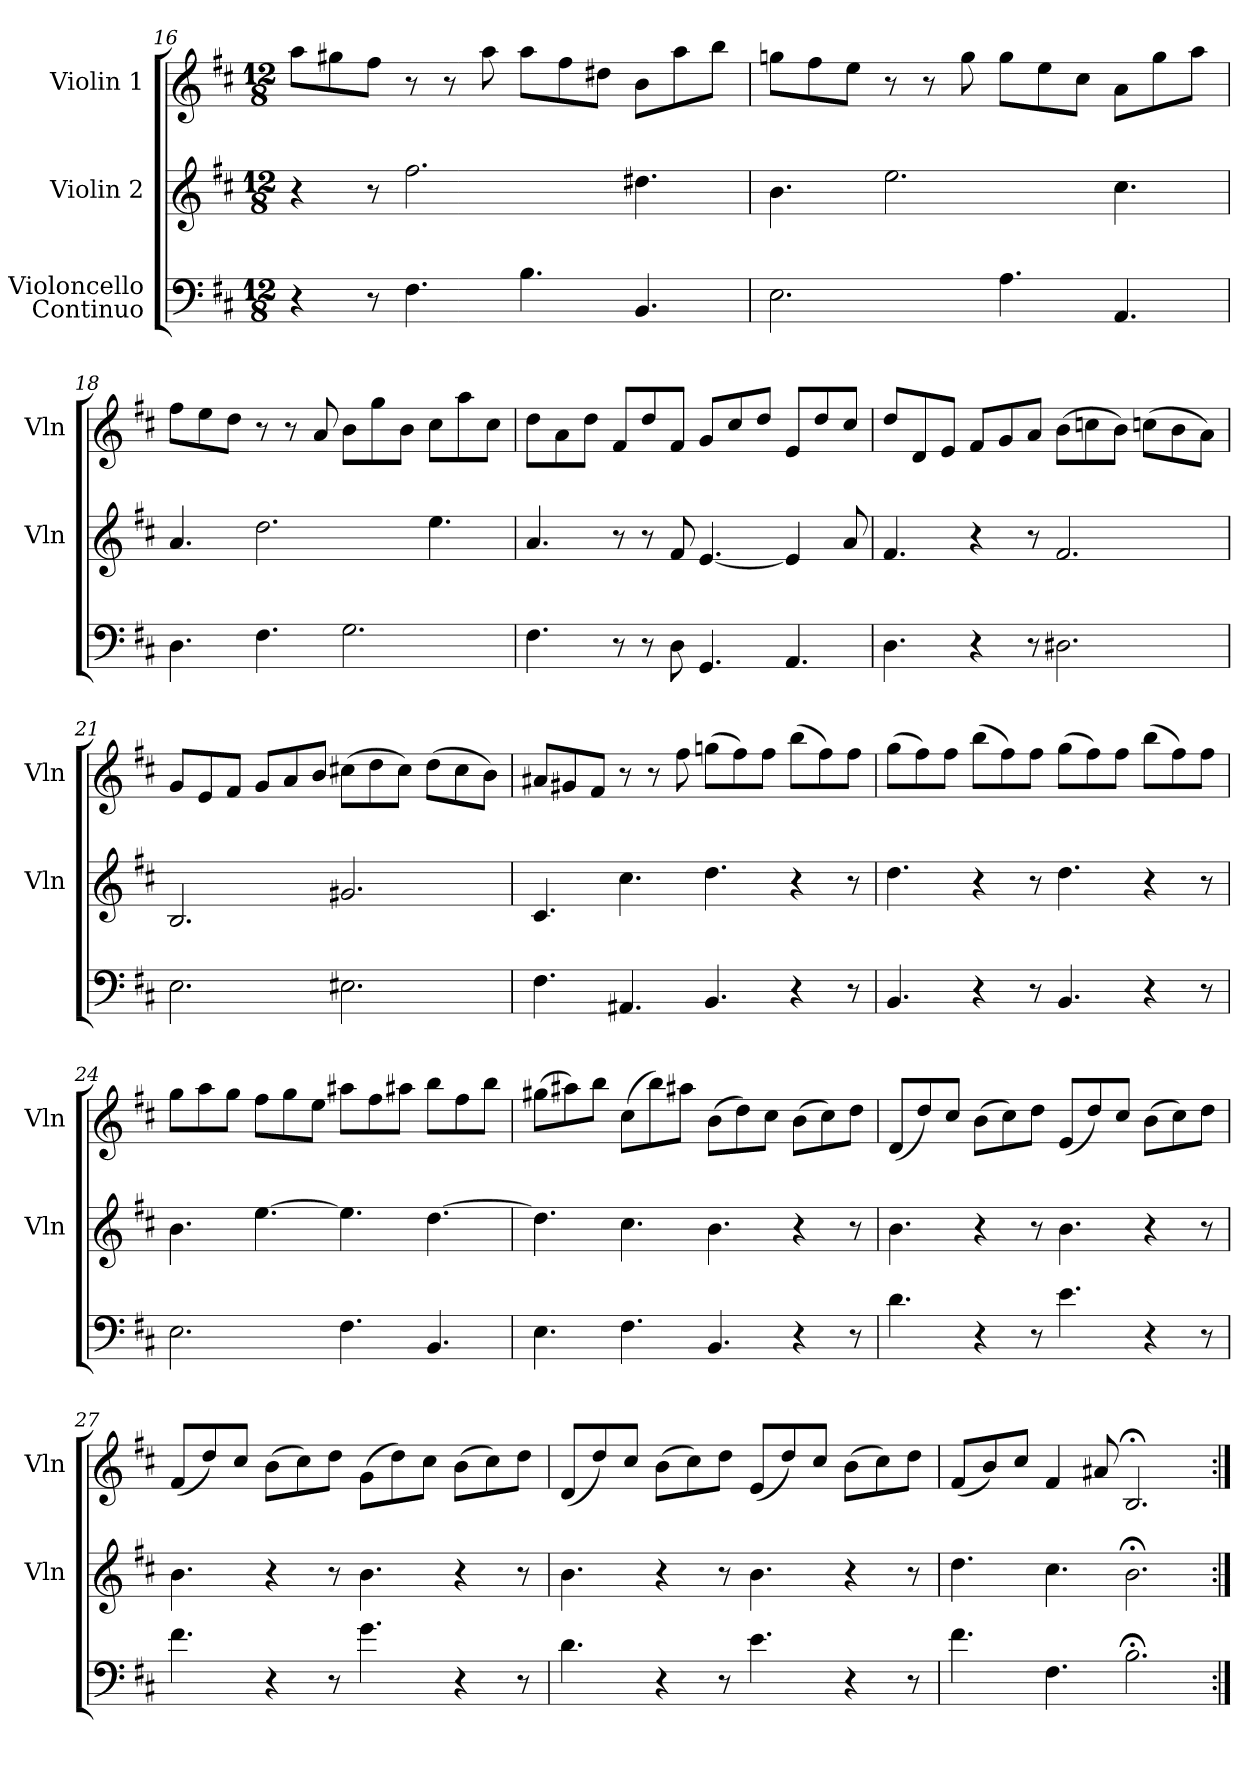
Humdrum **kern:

**kern	**kern	**kern
*part3	*part2	*part1
*staff3	*staff2	*staff1
*I"Violoncello\nContinuo	*I"Violin 2	*I"Violin 1
*	*I'Vln	*I'Vln
*clefF4	*clefG2	*clefG2
*k[f#c#]	*k[f#c#]	*k[f#c#]
*b:	*b:	*b:
*M12/8	*M12/8	*M12/8
=16	=16	=16
4r	4r	8aa\L
.	.	8gg#X\
8r	8r	8ff#\J
4.F#\	2.ff#\	8r
.	.	8r
.	.	8aa\
4.B\	.	8aa\L
.	.	8ff#\
.	.	8dd#X\J
4.BB/	4.dd#X\	8b\L
.	.	8aa\
.	.	8bb\J
=17	=17	=17
2.E\	4.b\	8ggn\L
.	.	8ff#\
.	.	8ee\J
.	2.ee\	8r
.	.	8r
.	.	8gg\
4.A\	.	8gg\L
.	.	8ee\
.	.	8cc#\J
4.AA/	4.cc#\	8a\L
.	.	8gg\
.	.	8aa\J
=18	=18	=18
4.D\	4.a/	8ff#\L
.	.	8ee\
.	.	8dd\J
4.F#\	2.dd\	8r
.	.	8r
.	.	8a/
2.G\	.	8b\L
.	.	8gg\
.	.	8b\J
.	4.ee\	8cc#\L
.	.	8aa\
.	.	8cc#\J
=19	=19	=19
4.F#\	4.a/	8dd\L
.	.	8a\
.	.	8dd\J
8r	8r	8f#/L
8r	8r	8dd/
8D\	8f#/	8f#/J
4.GG/	[4.e/	8g/L
.	.	8cc#/
.	.	8dd/J
4.AA/	4e/]	8e/L
.	.	8dd/
.	8a/	8cc#/J
=20	=20	=20
4.D\	4.f#/	8dd/L
.	.	8d/
.	.	8e/J
4r	4r	8f#/L
.	.	8g/
8r	8r	8a/J
2.D#X\	2.f#/	(8b\L
.	.	8ccn\
.	.	8b\J)
.	.	(8ccn\L
.	.	8b\
.	.	8a\J)
=21	=21	=21
2.E\	2.B/	8g/L
.	.	8e/
.	.	8f#/J
.	.	8g/L
.	.	8a/
.	.	8b/J
2.E#X\	2.g#X/	(8cc#X\L
.	.	8dd\
.	.	8cc#\J)
.	.	(8dd\L
.	.	8cc#\
.	.	8b\J)
=22	=22	=22
4.F#\	4.c#/	8a#X/L
.	.	8g#X/
.	.	8f#/J
4.AA#X/	4.cc#\	8r
.	.	8r
.	.	8ff#\
4.BB/	4.dd\	(8ggn\L
.	.	8ff#\)
.	.	8ff#\J
4r	4r	(8bb\L
.	.	8ff#\)
8r	8r	8ff#\J
=23	=23	=23
4.BB/	4.dd\	(8gg\L
.	.	8ff#\)
.	.	8ff#\J
4r	4r	(8bb\L
.	.	8ff#\)
8r	8r	8ff#\J
4.BB/	4.dd\	(8gg\L
.	.	8ff#\)
.	.	8ff#\J
4r	4r	(8bb\L
.	.	8ff#\)
8r	8r	8ff#\J
=24	=24	=24
2.E\	4.b\	8gg\L
.	.	8aa\
.	.	8gg\J
.	[4.ee\	8ff#\L
.	.	8gg\
.	.	8ee\J
4.F#\	4.ee\]	8aa#X\L
.	.	8ff#\
.	.	8aa#X\J
4.BB/	[4.dd\	8bb\L
.	.	8ff#\
.	.	8bb\J
=25	=25	=25
4.E\	4.dd\]	(8gg#X\L
.	.	8aa#X\)
.	.	8bb\J
4.F#\	4.cc#\	(8cc#\L
.	.	8bb\)
.	.	8aa#X\J
4.BB/	4.b\	(8b\L
.	.	8dd\)
.	.	8cc#\J
4r	4r	(8b\L
.	.	8cc#\)
8r	8r	8dd\J
=26	=26	=26
4.d\	4.b\	(8d/L
.	.	8dd/)
.	.	8cc#/J
4r	4r	(8b\L
.	.	8cc#\)
8r	8r	8dd\J
4.e\	4.b\	(8e/L
.	.	8dd/)
.	.	8cc#/J
4r	4r	(8b\L
.	.	8cc#\)
8r	8r	8dd\J
=27	=27	=27
4.f#\	4.b\	(8f#/L
.	.	8dd/)
.	.	8cc#/J
4r	4r	(8b\L
.	.	8cc#\)
8r	8r	8dd\J
4.g\	4.b\	(8g\L
.	.	8dd\)
.	.	8cc#\J
4r	4r	(8b\L
.	.	8cc#\)
8r	8r	8dd\J
=28	=28	=28
4.d\	4.b\	(8d/L
.	.	8dd/)
.	.	8cc#/J
4r	4r	(8b\L
.	.	8cc#\)
8r	8r	8dd\J
4.e\	4.b\	(8e/L
.	.	8dd/)
.	.	8cc#/J
4r	4r	(8b\L
.	.	8cc#\)
8r	8r	8dd\J
=29	=29	=29
4.f#\	4.dd\	(8f#/L
.	.	8b/)
.	.	8cc#/J
4.F#\	4.cc#\	4f#/
.	.	8a#X/
2.B;<\	2.b;<\	2.B;</
=:|!	=:|!	=:|!
*-	*-	*-
